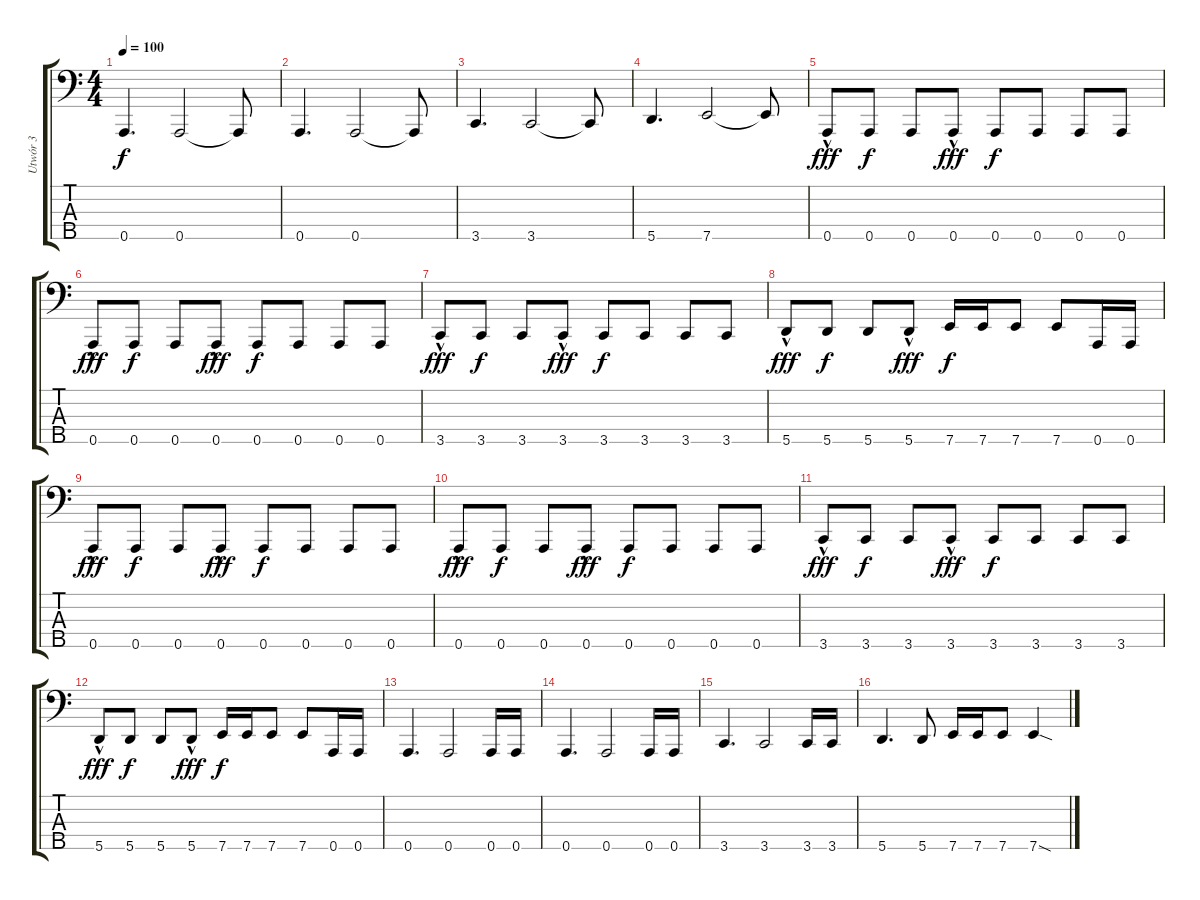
\track ("Utwór 3" "Utwór 3") {instrument electricbasspick}
\staff {score tabs}
\tuning (F2 C2 G1 D1 A0) {hide}
\ts (4 4)
\tempo 100
\clef f4
\ks c
0.5.4{d dy f} 0.5.2 0.5{t}.8 |
0.5.4{d} 0.5.2 0.5{t}.8 |
3.5.4{d} 3.5.2 3.5{t}.8 |
5.5.4{d} 7.5.2 7.5{t}.8 |
0.5{hac}.8{dy fff} 0.5.8{dy f} 0.5.8 0.5{hac}.8{dy fff} 0.5.8{dy f} 0.5.8 0.5.8 0.5.8 |
0.5{hac}.8{dy fff} 0.5.8{dy f} 0.5.8 0.5{hac}.8{dy fff} 0.5.8{dy f} 0.5.8 0.5.8 0.5.8 |
3.5{hac}.8{dy fff} 3.5.8{dy f} 3.5.8 3.5{hac}.8{dy fff} 3.5.8{dy f} 3.5.8 3.5.8 3.5.8 |
5.5{hac}.8{dy fff} 5.5.8{dy f} 5.5.8 5.5{hac}.8{dy fff} 7.5.16{dy f} 7.5.16 7.5.8 7.5.8 0.5.16 0.5.16 |
0.5{hac}.8{dy fff} 0.5.8{dy f} 0.5.8 0.5{hac}.8{dy fff} 0.5.8{dy f} 0.5.8 0.5.8 0.5.8 |
0.5{hac}.8{dy fff} 0.5.8{dy f} 0.5.8 0.5{hac}.8{dy fff} 0.5.8{dy f} 0.5.8 0.5.8 0.5.8 |
3.5{hac}.8{dy fff} 3.5.8{dy f} 3.5.8 3.5{hac}.8{dy fff} 3.5.8{dy f} 3.5.8 3.5.8 3.5.8 |
5.5{hac}.8{dy fff} 5.5.8{dy f} 5.5.8 5.5{hac}.8{dy fff} 7.5.16{dy f} 7.5.16 7.5.8 7.5.8 0.5.16 0.5.16 |
0.5.4{d} 0.5.2 0.5.16 0.5.16 |
0.5.4{d} 0.5.2 0.5.16 0.5.16 |
3.5.4{d} 3.5.2 3.5.16 3.5.16 |
5.5.4{d} 5.5.8 7.5.16 7.5.16 7.5.8 7.5{sod}.4
